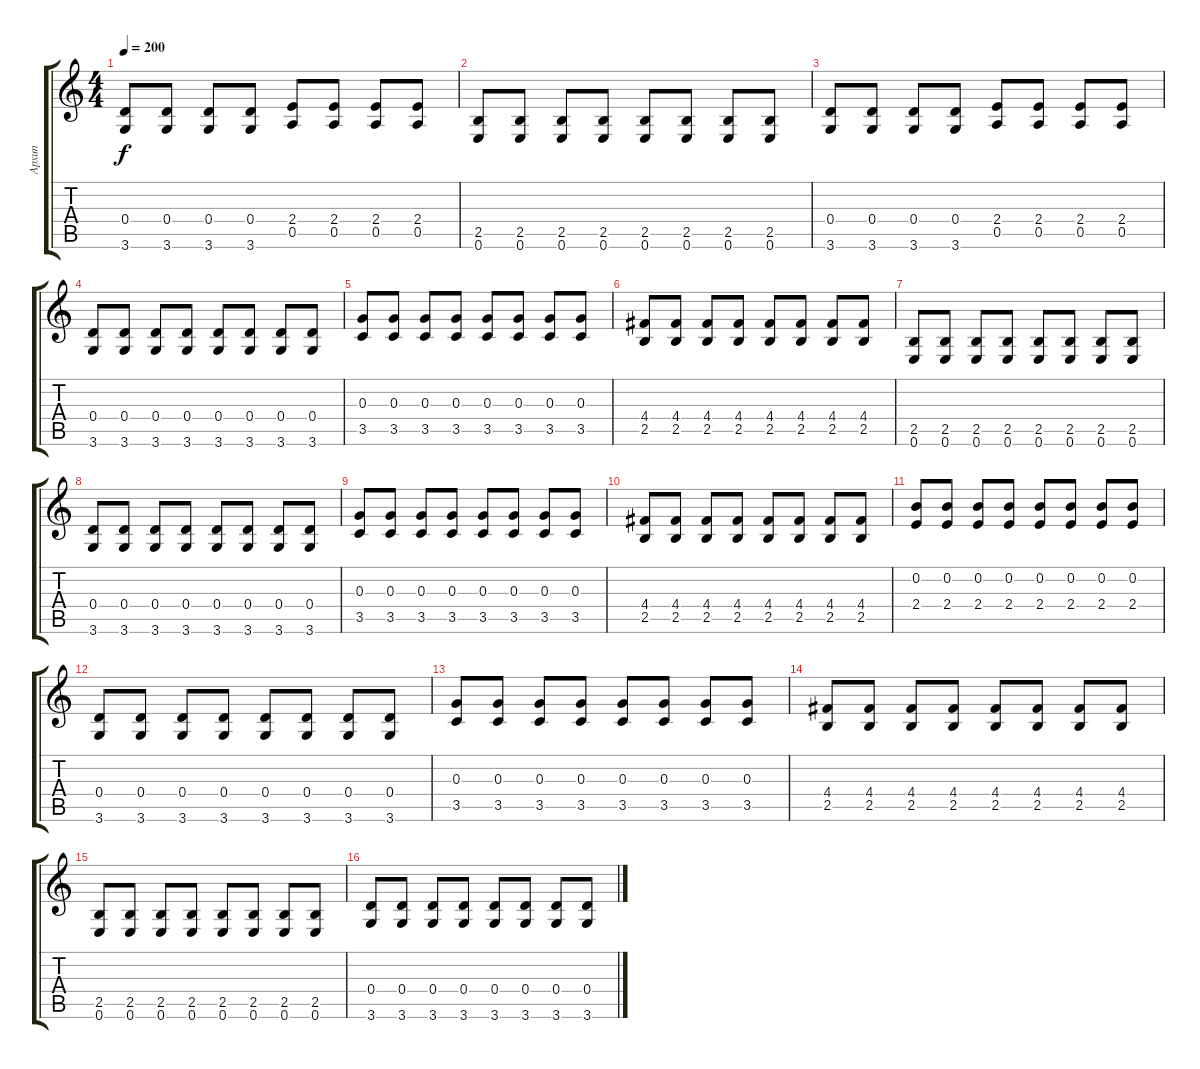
\track ("Архип" "Архип") {instrument distortionguitar}
\staff {score tabs}
\tuning (E4 B3 G3 D3 A2 E2) {hide}
\ts (4 4)
\tempo 200
\clef g2
\ks c
(0.4 3.6).8{dy f} (0.4 3.6).8 (0.4 3.6).8 (0.4 3.6).8 (2.4 0.5).8 (2.4 0.5).8 (2.4 0.5).8 (2.4 0.5).8 |
(2.5 0.6).8 (2.5 0.6).8 (2.5 0.6).8 (2.5 0.6).8 (2.5 0.6).8 (2.5 0.6).8 (2.5 0.6).8 (2.5 0.6).8 |
(0.4 3.6).8 (0.4 3.6).8 (0.4 3.6).8 (0.4 3.6).8 (2.4 0.5).8 (2.4 0.5).8 (2.4 0.5).8 (2.4 0.5).8 |
(0.4 3.6).8 (0.4 3.6).8 (0.4 3.6).8 (0.4 3.6).8 (0.4 3.6).8 (0.4 3.6).8 (0.4 3.6).8 (0.4 3.6).8 |
(0.3 3.5).8 (0.3 3.5).8 (0.3 3.5).8 (0.3 3.5).8 (0.3 3.5).8 (0.3 3.5).8 (0.3 3.5).8 (0.3 3.5).8 |
(4.4 2.5).8 (4.4 2.5).8 (4.4 2.5).8 (4.4 2.5).8 (4.4 2.5).8 (4.4 2.5).8 (4.4 2.5).8 (4.4 2.5).8 |
(2.5 0.6).8 (2.5 0.6).8 (2.5 0.6).8 (2.5 0.6).8 (2.5 0.6).8 (2.5 0.6).8 (2.5 0.6).8 (2.5 0.6).8 |
(0.4 3.6).8 (0.4 3.6).8 (0.4 3.6).8 (0.4 3.6).8 (0.4 3.6).8 (0.4 3.6).8 (0.4 3.6).8 (0.4 3.6).8 |
(0.3 3.5).8 (0.3 3.5).8 (0.3 3.5).8 (0.3 3.5).8 (0.3 3.5).8 (0.3 3.5).8 (0.3 3.5).8 (0.3 3.5).8 |
(4.4 2.5).8 (4.4 2.5).8 (4.4 2.5).8 (4.4 2.5).8 (4.4 2.5).8 (4.4 2.5).8 (4.4 2.5).8 (4.4 2.5).8 |
(0.2 2.4).8 (0.2 2.4).8 (0.2 2.4).8 (0.2 2.4).8 (0.2 2.4).8 (0.2 2.4).8 (0.2 2.4).8 (0.2 2.4).8 |
(0.4 3.6).8 (0.4 3.6).8 (0.4 3.6).8 (0.4 3.6).8 (0.4 3.6).8 (0.4 3.6).8 (0.4 3.6).8 (0.4 3.6).8 |
(0.3 3.5).8 (0.3 3.5).8 (0.3 3.5).8 (0.3 3.5).8 (0.3 3.5).8 (0.3 3.5).8 (0.3 3.5).8 (0.3 3.5).8 |
(4.4 2.5).8 (4.4 2.5).8 (4.4 2.5).8 (4.4 2.5).8 (4.4 2.5).8 (4.4 2.5).8 (4.4 2.5).8 (4.4 2.5).8 |
(2.5 0.6).8 (2.5 0.6).8 (2.5 0.6).8 (2.5 0.6).8 (2.5 0.6).8 (2.5 0.6).8 (2.5 0.6).8 (2.5 0.6).8 |
(0.4 3.6).8 (0.4 3.6).8 (0.4 3.6).8 (0.4 3.6).8 (0.4 3.6).8 (0.4 3.6).8 (0.4 3.6).8 (0.4 3.6).8
